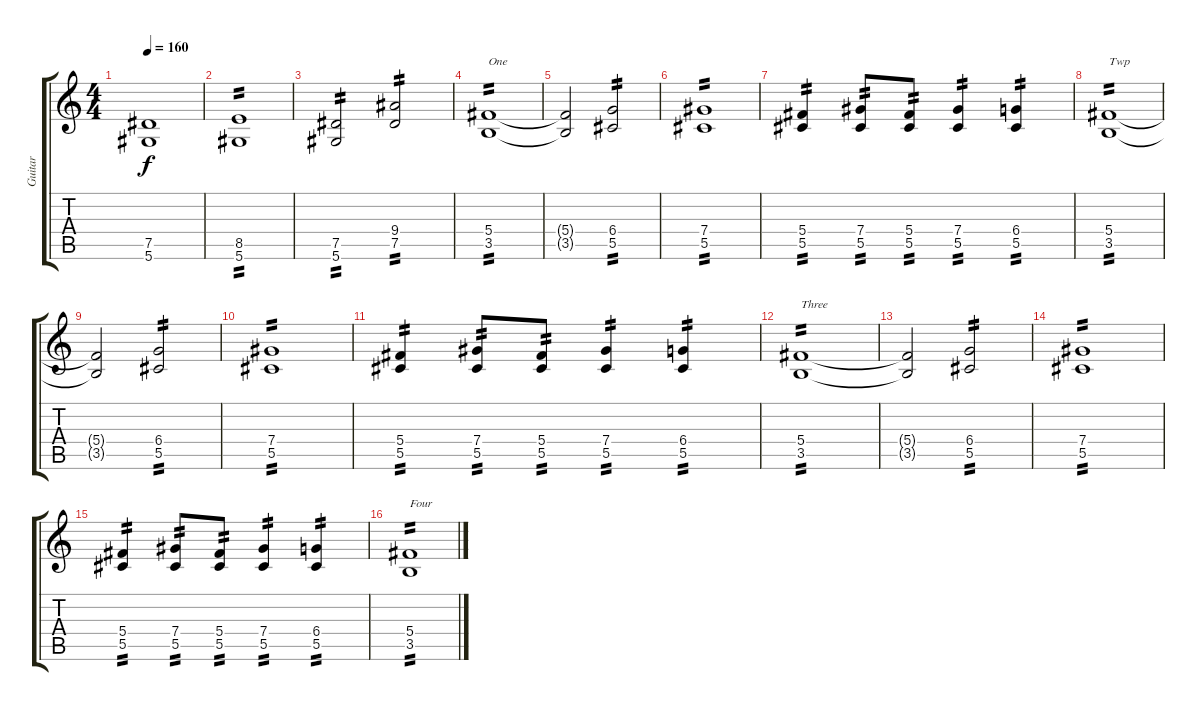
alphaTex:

\track ("Guitar" "Guitar") {instrument distortionguitar}
\staff {score tabs}
\tuning (Eb4 Bb3 Gb3 Db3 Ab2 Eb2) {hide}
\ts (4 4)
\tempo 160
\clef g2
\ks c
(7.5{t} 5.6{t}).1{dy f} |
(8.5 5.6).1{tp 2} |
(7.5 5.6).2{tp 2} (9.4 7.5).2{tp 2} |
(5.4 3.5).1{txt "One" tp 2} |
(5.4{t} 3.5{t}).2 (6.4 5.5).2{tp 2} |
(7.4 5.5).1{tp 2} |
(5.4 5.5).4{tp 2} (7.4 5.5).8{tp 2} (5.4 5.5).8{tp 2} (7.4 5.5).4{tp 2} (6.4 5.5).4{tp 2} |
(5.4 3.5).1{txt "Twp" tp 2} |
(5.4{t} 3.5{t}).2 (6.4 5.5).2{tp 2} |
(7.4 5.5).1{tp 2} |
(5.4 5.5).4{tp 2} (7.4 5.5).8{tp 2} (5.4 5.5).8{tp 2} (7.4 5.5).4{tp 2} (6.4 5.5).4{tp 2} |
(5.4 3.5).1{txt "Three" tp 2} |
(5.4{t} 3.5{t}).2 (6.4 5.5).2{tp 2} |
(7.4 5.5).1{tp 2} |
(5.4 5.5).4{tp 2} (7.4 5.5).8{tp 2} (5.4 5.5).8{tp 2} (7.4 5.5).4{tp 2} (6.4 5.5).4{tp 2} |
(5.4 3.5).1{txt "Four" tp 2}
